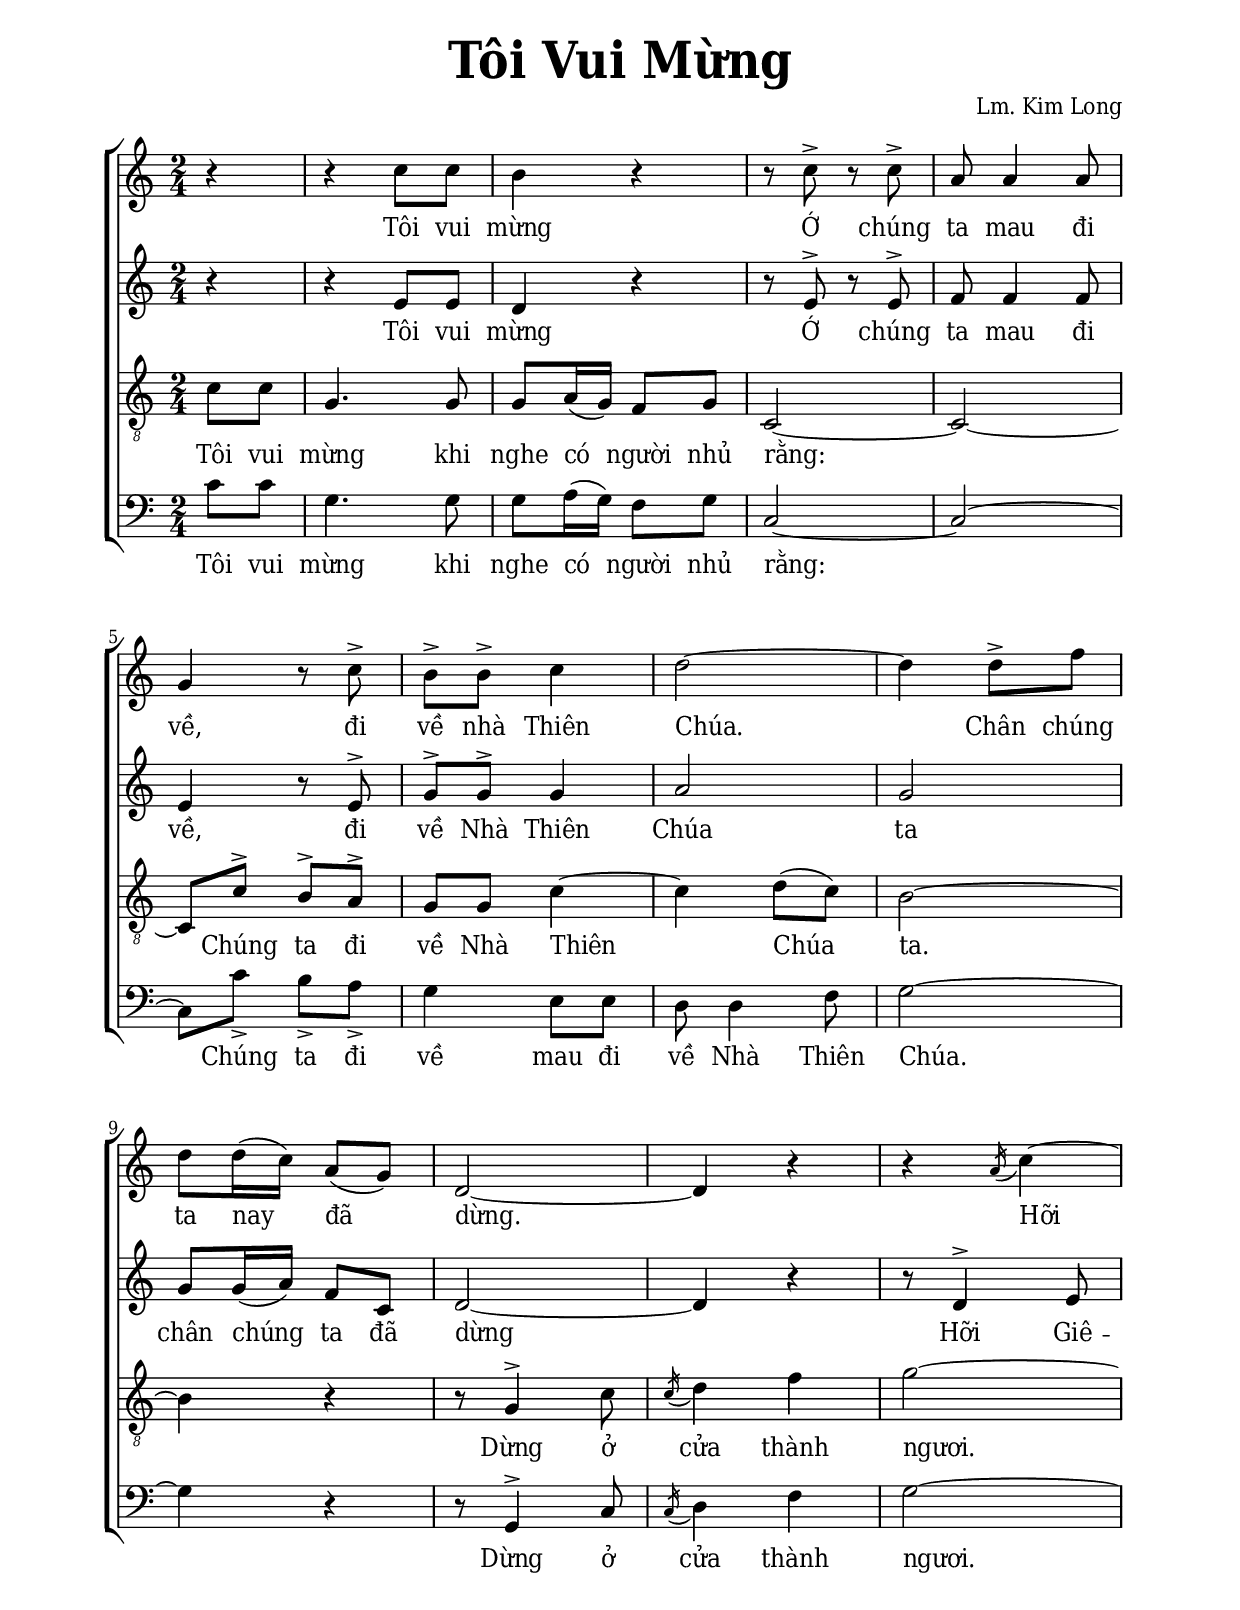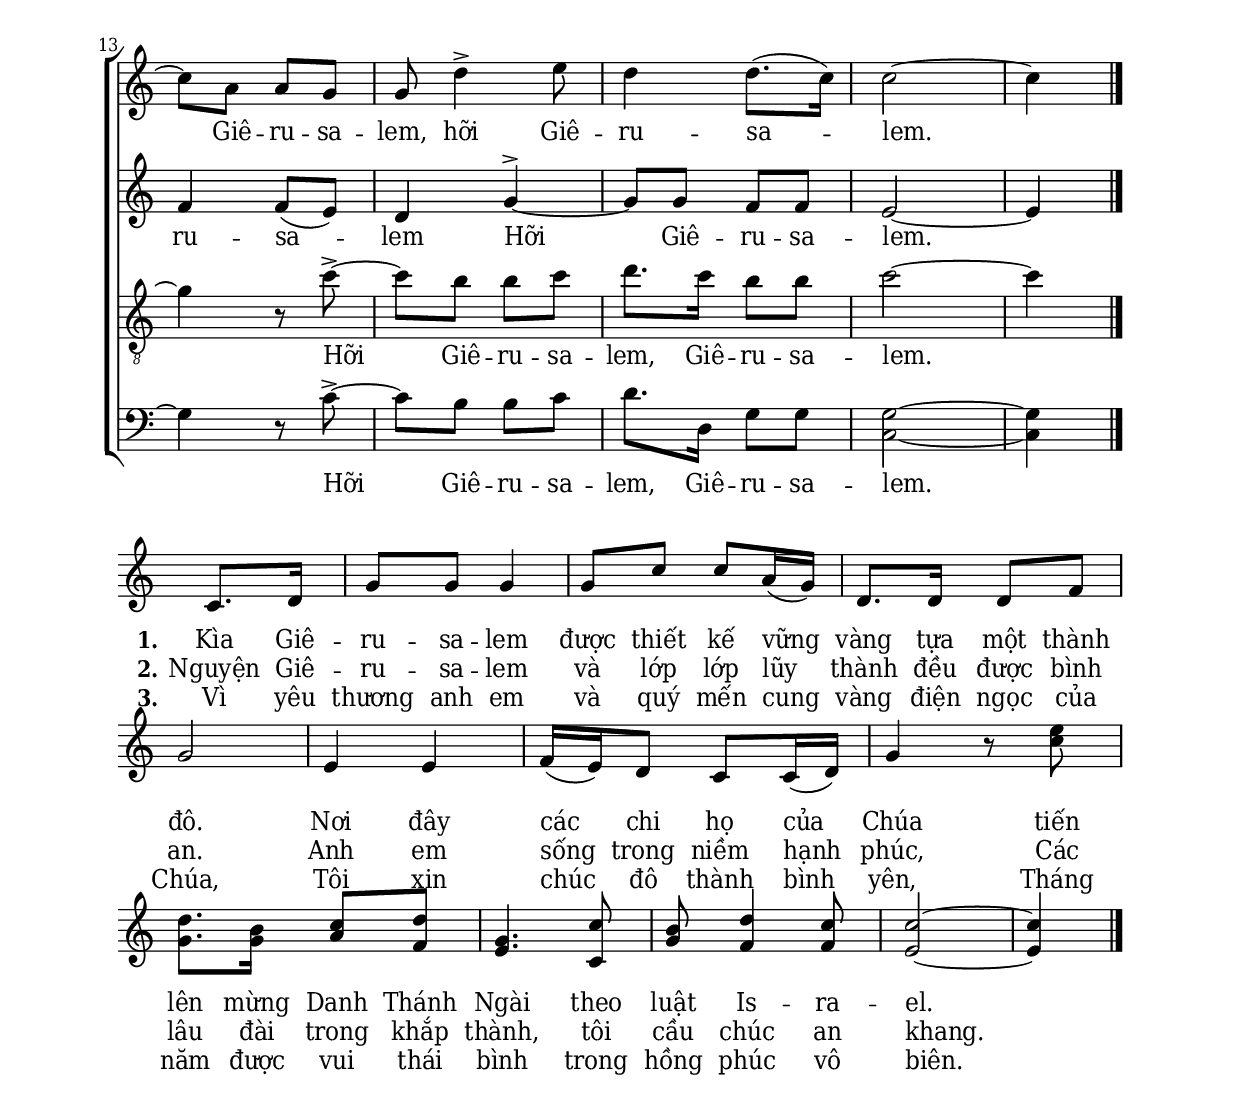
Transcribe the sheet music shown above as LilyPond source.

% Cài đặt chung
\version "2.22.1"
\include "english.ly"

\header {
  title = \markup { \fontsize #3 "Tôi Vui Mừng" }
  composer = "Lm. Kim Long"
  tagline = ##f
}

% Nhạc điệp khúc
nhacDiepKhucSop = \relative c'' {
  \partial 4 r4 |
  r c8 c |
  b4 r |
  r8 c ^> r c ^> |
  a a4 a8 |
  g4 r8 c ^> |
  b ^> b ^> c4 |
  d2 ~ |
  d4 d8 ^> f |
  d d16 (c) a8 (g) |
  d2 ~ |
  d4 r |
  %r g8 (c |
  r \slashedGrace { a'16 (} c4 ~) |
  c8 a a g |
  g d'4 ^> e8 |
  d4 d8. (c16) |
  c2 ~ |
  c4 \bar "|."
}

nhacDiepKhucAlto = \relative c' {
  r4
  r e8 e |
  d4 r |
  r8 e ^> r e ^> |
  f f4 f8 |
  e4 r8 e ^> |
  g ^> g ^> g4 |
  a2 |
  g |
  g8 g16 (a) f8 c |
  d2 ~ |
  d4 r |
  r8 d4 ^> e8 |
  f4 f8 (e) |
  d4 g ^> ~ |
  g8 g f f |
  e2 ~ |
  e4
}

nhacDiepKhucTenor = \relative c' {
  c8 c |
  g4. g8 |
  g a16 (g) f8 g |
  c,2 ~ |
  c ~ |
  c8 c' ^> b ^> a ^> |
  g g c4 ~ |
  c d8 (c) |
  b2 ~ |
  b4 r |
  r8 g4 ^> c8 |
  \slashedGrace { c16 (} d4) f |
  g2 ~ |
  g4 r8 c ^> ~ |
  c b b c |
  d8. c16 b8 b |
  c2 ~ |
  c4
}

nhacDiepKhucBas = \relative c' {
  c8 c |
  g4. g8 |
  g a16 (g) f8 g |
  c,2 ~ |
  c ~ |
  c8 c' _> b _> a _> |
  g4 e8 e |
  d d4 f8 |
  g2 ~ |
  g4 r |
  r8 g,4 ^> c8 |
  \slashedGrace { c16 (} d4) f |
  g2 ~ |
  g4 r8 c ^> ~ |
  c b b c |
  d8. d,16 g8 g |
  <g c,>2 ~ |
  <g c,>4
}

nhacPhienKhucSop = \relative c' {
  \partial 4 c8. d16 |
  g8 g g4 |
  g8 c c a16 (g) |
  d8. d16 d8 f |
  g2 |
  e4 e |
  f16 (e) d8 c c16 (d) |
  g4 r8
  <<
    {
      e' |
      d8. b16 c8 d |
      g,4. c8 |
      b d4 c8 |
      c2 ~ |
      c4
    }
    {
      c8 |
      g8. g16 a8 f |
      e4. c8 |
      g'8 f4 f8 |
      e2 ~ |
      e4
    }
  >>
  \bar "|."
}

% Lời điệp khúc
loiDiepKhucSop = \lyricmode {
  Tôi vui mừng Ớ chúng ta mau đi về,
  đi về nhà Thiên Chúa.
  Chân chúng ta nay đã dừng.
  Hỡi Giê -- ru -- sa -- lem,
  hỡi Giê -- ru -- sa -- lem.
}

loiDiepKhucAlto = \lyricmode {
  Tôi vui mừng Ớ chúng ta mau đi về,
  đi về Nhà Thiên Chúa ta
  chân chúng ta đã dừng
  Hỡi Giê -- ru -- sa -- lem
  Hỡi Giê -- ru -- sa -- lem.
}

loiDiepKhucTenor = \lyricmode {
  Tôi vui mừng khi nghe có người nhủ rằng:
  Chúng ta đi về Nhà Thiên Chúa ta.
  Dừng ở cửa thành ngươi.
  Hỡi Giê -- ru -- sa -- lem,
  Giê -- ru -- sa -- lem.
}

loiDiepKhucBas = \lyricmode {
  Tôi vui mừng khi nghe có người nhủ rằng:
  Chúng ta đi về mau đi về Nhà Thiên Chúa.
  Dừng ở cửa thành ngươi.
  Hỡi Giê -- ru -- sa -- lem,
  Giê -- ru -- sa -- lem.
}

% Lời phiên khúc
loiPhienKhucSopMot = \lyricmode {
  \set stanza = #"1."
  Kìa Giê -- ru -- sa -- lem
  được thiết kế vững vàng tựa một thành đô.
  Nơi đây các chi họ của Chúa
  tiến lên mừng Danh Thánh Ngài theo luật Is -- ra -- el.
}

loiPhienKhucSopHai = \lyricmode {
  \set stanza = #"2."
  Nguyện Giê -- ru -- sa -- lem và lớp lớp lũy thành
  đều được bình an.
  Anh em sống trong niềm hạnh phúc,
  Các lâu đài trong khắp thành,
  tôi cầu chúc an khang.
}

loiPhienKhucSopBa = \lyricmode {
  \set stanza = #"3."
  Vì yêu thương anh em
  và quý mến cung vàng điện ngọc của Chúa,
  Tôi xin chúc đô thành bình yên,
  Tháng năm được vui thái bình trong hồng phúc vô biên.
}

% Dàn trang
\paper {
  #(set-paper-size "a4")
  top-margin = 15\mm
  bottom-margin = 15\mm
  left-margin = 20\mm
  right-margin = 20\mm
  indent = #0
  #(define fonts
    (make-pango-font-tree
      "Deja Vu Serif Condensed"
      "Deja Vu Serif Condensed"
      "Deja Vu Serif Condensed"
      (/ 20 20)))
  %page-count = #1
  print-page-number = #f
  system-system-spacing = #'((basic-distance . 12))
  score-system-spacing = #'((basic-distance . 11))
}

TongNhip = {
  \key c \major \time 2/4
  \set Timing.beamExceptions = #'()
  \set Timing.baseMoment = #(ly:make-moment 1/4)
}

% Đổi kích thước nốt cho bè phụ
notBePhu =
#(define-music-function (font-size music) (number? ly:music?)
   (for-some-music
     (lambda (m)
       (if (music-is-of-type? m 'rhythmic-event)
           (begin
             (set! (ly:music-property m 'tweaks)
                   (cons `(font-size . ,font-size)
                         (ly:music-property m 'tweaks)))
             #t)
           #f))
     music)
   music)

\score {
  \new ChoirStaff <<
    \new Staff <<
      \new Voice = "beSop" { \clef treble \TongNhip \nhacDiepKhucSop }
      \new Lyrics \lyricsto beSop \loiDiepKhucSop
    >>
    \new Staff <<
      \new Voice = "beAlto" { \clef treble \TongNhip \nhacDiepKhucAlto }
      \new Lyrics \lyricsto beAlto \loiDiepKhucAlto
    >>
    \new Staff <<
      \new Voice = "beTenor" { \clef "violin_8" \TongNhip \nhacDiepKhucTenor }
      \new Lyrics \lyricsto beTenor \loiDiepKhucTenor
    >>
    \new Staff <<
      \new Voice = "beBass" { \clef bass \TongNhip \nhacDiepKhucBas }
      \new Lyrics \lyricsto beBass \loiDiepKhucBas
    >>
  >>
  \layout {
    %\override Lyrics.LyricText.font-size = #+2.5
    \override Lyrics.LyricSpace.minimum-distance = #1.5
    \override LyricHyphen.minimum-distance = #1.5
  } 
}

\score {
  \new ChoirStaff <<
    \new Staff = diepKhuc <<
     \new Voice = "beSop" { \TongNhip \nhacPhienKhucSop }
        \new Lyrics \with {
          \override VerticalAxisGroup.
            nonstaff-relatedstaff-spacing.padding = #1.5
        }
        \lyricsto beSop \loiPhienKhucSopMot
        \new Lyrics \lyricsto beSop \loiPhienKhucSopHai
        \new Lyrics \lyricsto beSop \loiPhienKhucSopBa
      >>
  >>
  \layout {
    %\override Lyrics.LyricText.font-size = #+2
    \override Staff.TimeSignature.transparent = ##t
    \override Lyrics.LyricSpace.minimum-distance = #1.5
    \override Score.BarNumber.break-visibility = ##(#f #f #f)
  }
}
